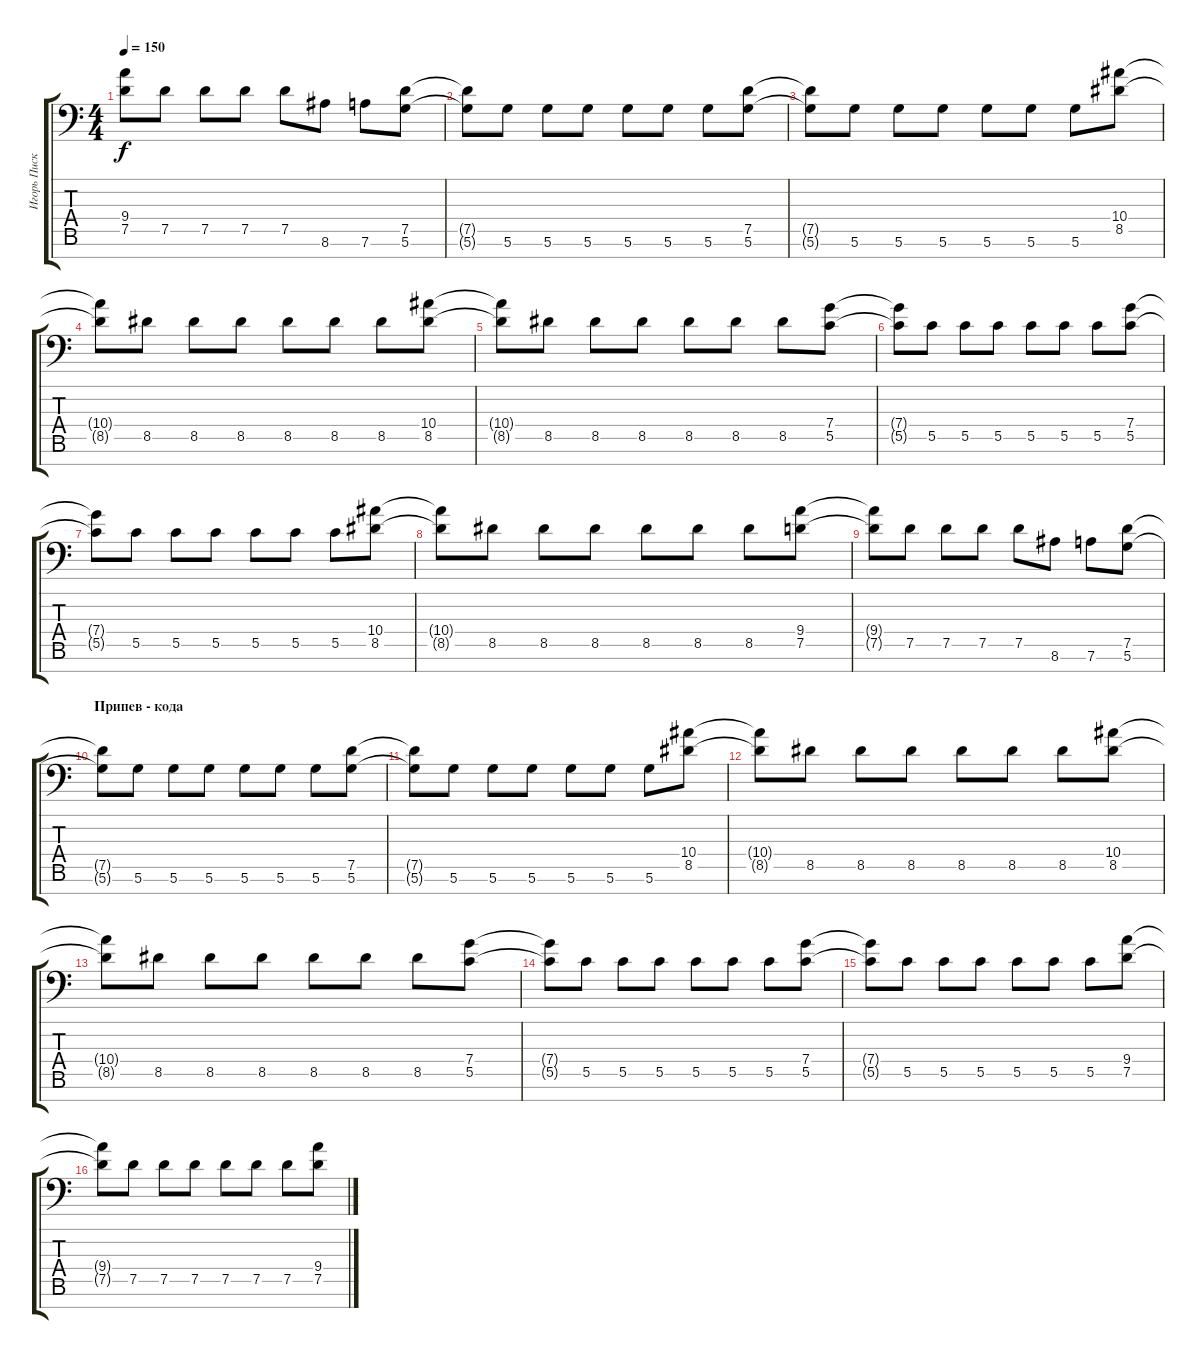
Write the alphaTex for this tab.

\track ("Игорь Пискарёв" "Игорь Писк") {instrument overdrivenguitar}
\staff {score tabs}
\tuning (D4 A3 F3 C3 G2 D2 A1) {hide}
\ts (4 4)
\tempo 150
\clef f4
\ks c
(9.4{t} 7.5{t}).8{dy f} 7.5.8 7.5.8 7.5.8 7.5.8 8.6.8 7.6.8 (7.5 5.6).8 |
(7.5{t} 5.6{t}).8 5.6.8 5.6.8 5.6.8 5.6.8 5.6.8 5.6.8 (7.5 5.6).8 |
(7.5{t} 5.6{t}).8 5.6.8 5.6.8 5.6.8 5.6.8 5.6.8 5.6.8 (10.4 8.5).8 |
(10.4{t} 8.5{t}).8 8.5.8 8.5.8 8.5.8 8.5.8 8.5.8 8.5.8 (10.4 8.5).8 |
(10.4{t} 8.5{t}).8 8.5.8 8.5.8 8.5.8 8.5.8 8.5.8 8.5.8 (7.4 5.5).8 |
(7.4{t} 5.5{t}).8 5.5.8 5.5.8 5.5.8 5.5.8 5.5.8 5.5.8 (7.4 5.5).8 |
(7.4{t} 5.5{t}).8 5.5.8 5.5.8 5.5.8 5.5.8 5.5.8 5.5.8 (10.4 8.5).8 |
(10.4{t} 8.5{t}).8 8.5.8 8.5.8 8.5.8 8.5.8 8.5.8 8.5.8 (9.4 7.5).8 |
(9.4{t} 7.5{t}).8 7.5.8 7.5.8 7.5.8 7.5.8 8.6.8 7.6.8 (7.5 5.6).8 |
\section ("" "Припев - кода")
(7.5{t} 5.6{t}).8 5.6.8 5.6.8 5.6.8 5.6.8 5.6.8 5.6.8 (7.5 5.6).8 |
(7.5{t} 5.6{t}).8 5.6.8 5.6.8 5.6.8 5.6.8 5.6.8 5.6.8 (10.4 8.5).8 |
(10.4{t} 8.5{t}).8 8.5.8 8.5.8 8.5.8 8.5.8 8.5.8 8.5.8 (10.4 8.5).8 |
(10.4{t} 8.5{t}).8 8.5.8 8.5.8 8.5.8 8.5.8 8.5.8 8.5.8 (7.4 5.5).8 |
(7.4{t} 5.5{t}).8 5.5.8 5.5.8 5.5.8 5.5.8 5.5.8 5.5.8 (7.4 5.5).8 |
(7.4{t} 5.5{t}).8 5.5.8 5.5.8 5.5.8 5.5.8 5.5.8 5.5.8 (9.4 7.5).8 |
(9.4{t} 7.5{t}).8 7.5.8 7.5.8 7.5.8 7.5.8 7.5.8 7.5.8 (9.4 7.5).8
